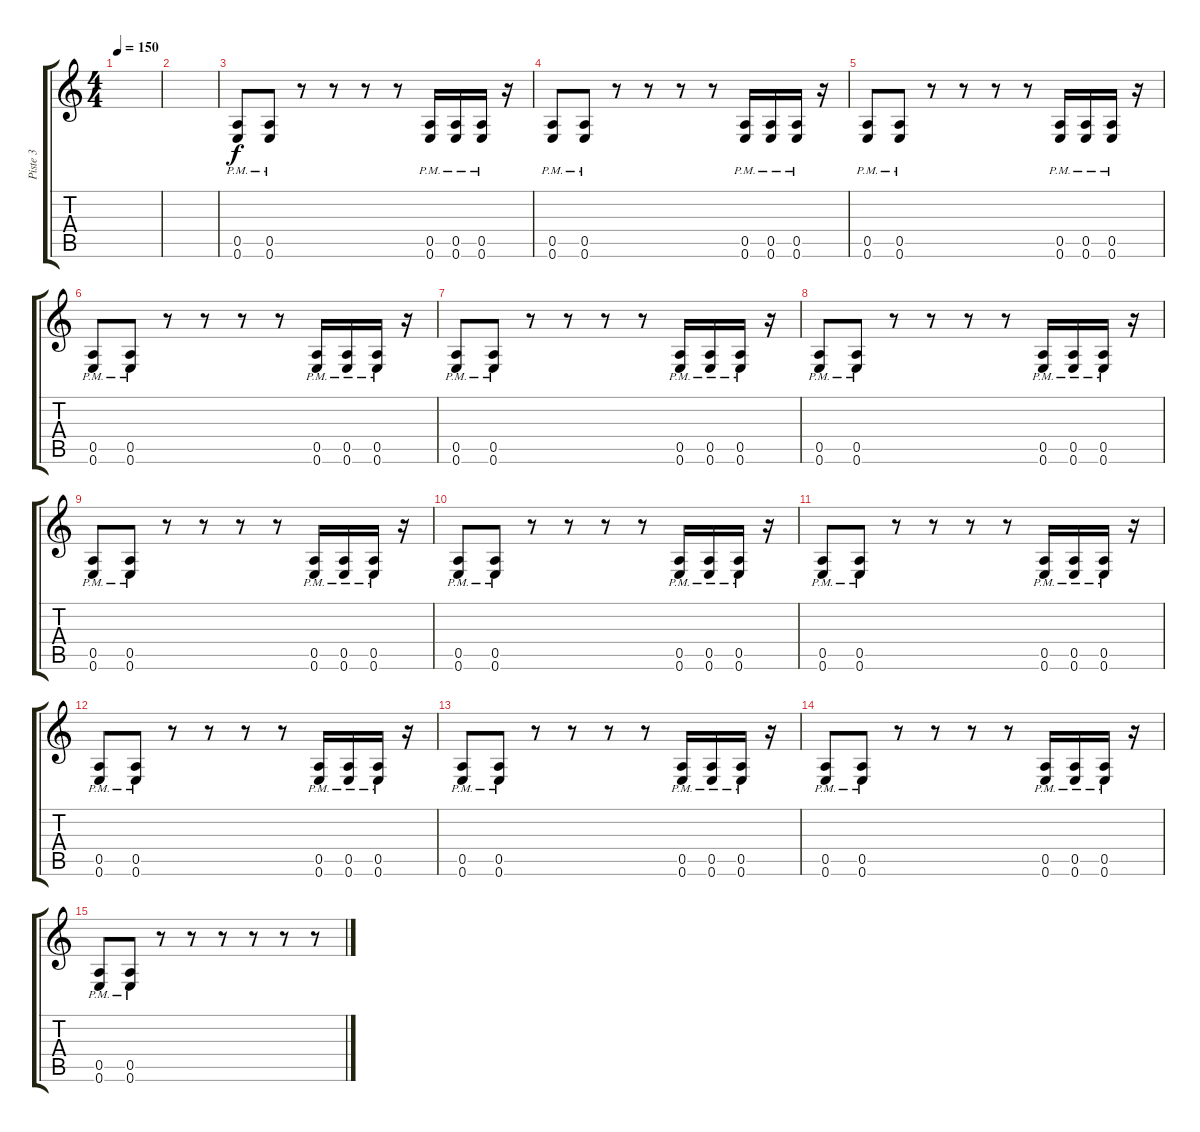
\track ("Piste 3" "Piste 3") {instrument overdrivenguitar}
\staff {score tabs}
\tuning (E4 B3 G3 D3 A2 E2) {hide}
\ts (4 4)
\tempo 150
\clef g2
\ks c
|
|
(0.5{pm} 0.6{pm}).8 (0.5{pm} 0.6{pm}).8 r.8 r.8 r.8 r.8 (0.5{pm} 0.6{pm}).16 (0.5{pm} 0.6{pm}).16 (0.5{pm} 0.6{pm}).16 r.16 |
(0.5{pm} 0.6{pm}).8 (0.5{pm} 0.6{pm}).8 r.8 r.8 r.8 r.8 (0.5{pm} 0.6{pm}).16 (0.5{pm} 0.6{pm}).16 (0.5{pm} 0.6{pm}).16 r.16 |
(0.5{pm} 0.6{pm}).8 (0.5{pm} 0.6{pm}).8 r.8 r.8 r.8 r.8 (0.5{pm} 0.6{pm}).16 (0.5{pm} 0.6{pm}).16 (0.5{pm} 0.6{pm}).16 r.16 |
(0.5{pm} 0.6{pm}).8 (0.5{pm} 0.6{pm}).8 r.8 r.8 r.8 r.8 (0.5{pm} 0.6{pm}).16 (0.5{pm} 0.6{pm}).16 (0.5{pm} 0.6{pm}).16 r.16 |
(0.5{pm} 0.6{pm}).8 (0.5{pm} 0.6{pm}).8 r.8 r.8 r.8 r.8 (0.5{pm} 0.6{pm}).16 (0.5{pm} 0.6{pm}).16 (0.5{pm} 0.6{pm}).16 r.16 |
(0.5{pm} 0.6{pm}).8 (0.5{pm} 0.6{pm}).8 r.8 r.8 r.8 r.8 (0.5{pm} 0.6{pm}).16 (0.5{pm} 0.6{pm}).16 (0.5{pm} 0.6{pm}).16 r.16 |
(0.5{pm} 0.6{pm}).8 (0.5{pm} 0.6{pm}).8 r.8 r.8 r.8 r.8 (0.5{pm} 0.6{pm}).16 (0.5{pm} 0.6{pm}).16 (0.5{pm} 0.6{pm}).16 r.16 |
(0.5{pm} 0.6{pm}).8 (0.5{pm} 0.6{pm}).8 r.8 r.8 r.8 r.8 (0.5{pm} 0.6{pm}).16 (0.5{pm} 0.6{pm}).16 (0.5{pm} 0.6{pm}).16 r.16 |
(0.5{pm} 0.6{pm}).8 (0.5{pm} 0.6{pm}).8 r.8 r.8 r.8 r.8 (0.5{pm} 0.6{pm}).16 (0.5{pm} 0.6{pm}).16 (0.5{pm} 0.6{pm}).16 r.16 |
(0.5{pm} 0.6{pm}).8 (0.5{pm} 0.6{pm}).8 r.8 r.8 r.8 r.8 (0.5{pm} 0.6{pm}).16 (0.5{pm} 0.6{pm}).16 (0.5{pm} 0.6{pm}).16 r.16 |
(0.5{pm} 0.6{pm}).8 (0.5{pm} 0.6{pm}).8 r.8 r.8 r.8 r.8 (0.5{pm} 0.6{pm}).16 (0.5{pm} 0.6{pm}).16 (0.5{pm} 0.6{pm}).16 r.16 |
(0.5{pm} 0.6{pm}).8 (0.5{pm} 0.6{pm}).8 r.8 r.8 r.8 r.8 (0.5{pm} 0.6{pm}).16 (0.5{pm} 0.6{pm}).16 (0.5{pm} 0.6{pm}).16 r.16 |
(0.5{pm} 0.6{pm}).8 (0.5{pm} 0.6{pm}).8 r.8 r.8 r.8 r.8 r.8 r.8
